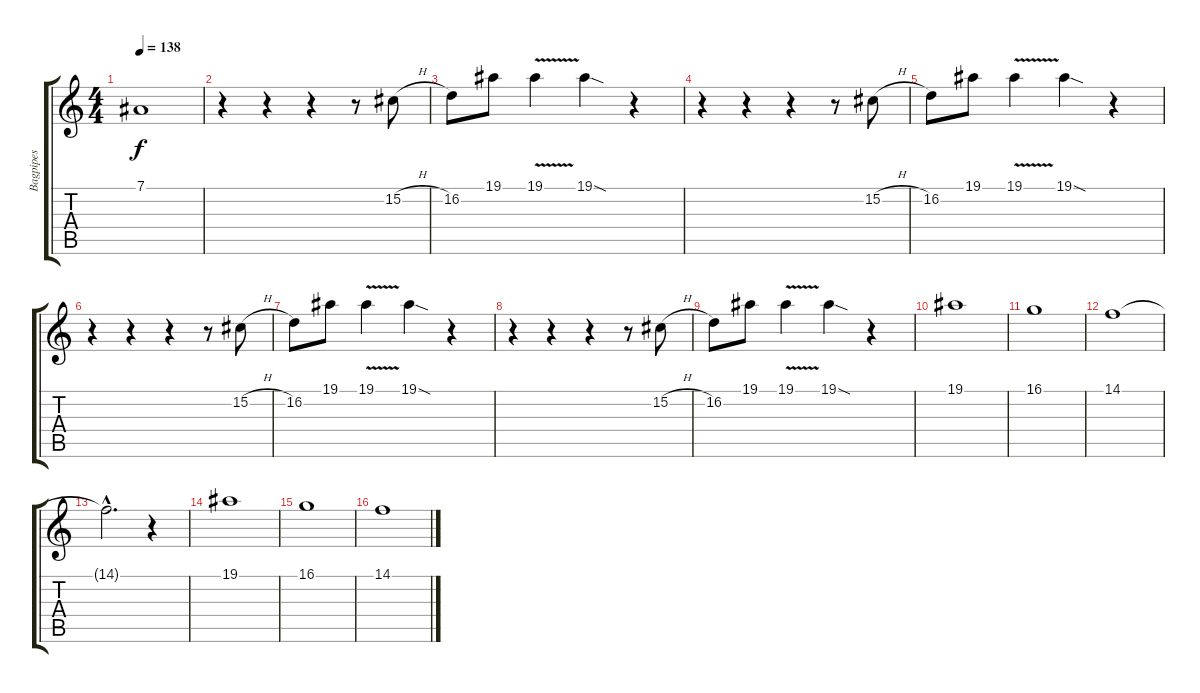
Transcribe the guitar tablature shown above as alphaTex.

\track ("Bagpipes" "Bagpipes") {instrument bagpipe}
\staff {score tabs}
\tuning (Eb4 Bb3 Gb3 Db3 Ab2 Eb2) {hide}
\ts (4 4)
\tempo 138
\clef g2
\ks c
7.1{t}.1{dy f} |
r.4 r.4 r.4 r.8 15.2{h}.8 |
16.2.8 19.1.8 19.1{v}.4 19.1{sod}.4 r.4 |
r.4 r.4 r.4 r.8 15.2{h}.8 |
16.2.8 19.1.8 19.1{v}.4 19.1{sod}.4 r.4 |
r.4 r.4 r.4 r.8 15.2{h}.8 |
16.2.8 19.1.8 19.1{v}.4 19.1{sod}.4 r.4 |
r.4 r.4 r.4 r.8 15.2{h}.8 |
16.2.8 19.1.8 19.1{v}.4 19.1{sod}.4 r.4 |
19.1.1 |
16.1.1 |
14.1.1 |
14.1{hac t}.2{d} r.4 |
19.1.1 |
16.1.1 |
14.1.1
